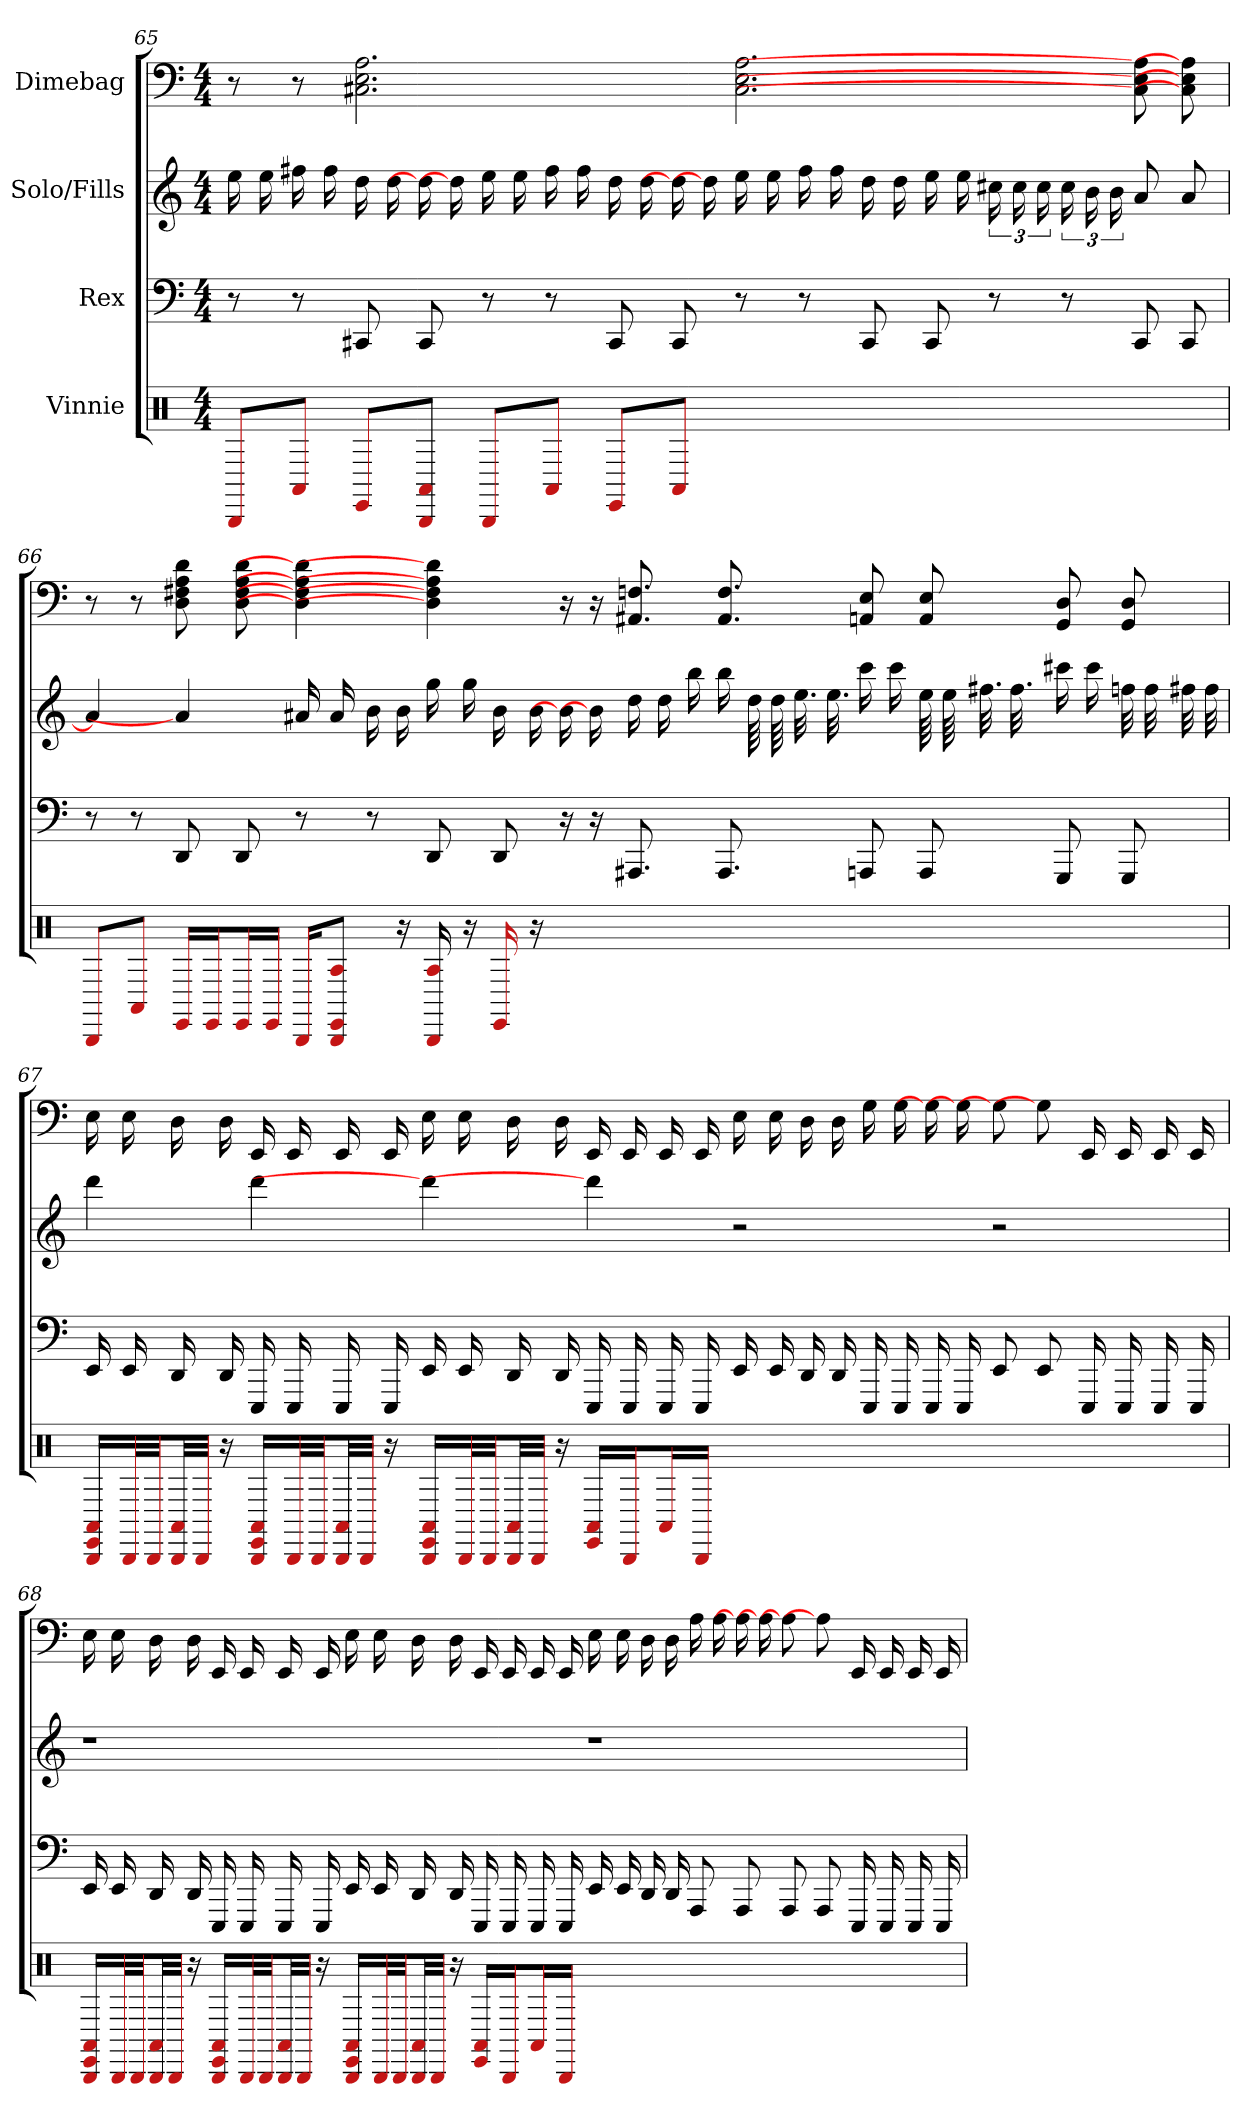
**kern	**kern	**kern	**kern
*part4	*part3	*part2	*part1
*staff4	*staff3	*staff2	*staff1
*I"Vinnie	*I"Rex	*I"Solo/Fills	*I"Dimebag
*clefX	*	*	*
*k[]	*k[]	*k[]	*k[]
*M4/4	*M4/4	*M4/4	*M4/4
=65	=65	=65	=65
8BBB/L	8r	16ee	8r
.	.	16ee	.
8AA#/J	8r	16ff#	8r
.	.	16ff#	.
8EE/L	8CC#	16dd	2.A 2.E 2.C#
.	.	16dd	.
8AA#/ 8BBB/J	8CC#	16dd]	.
.	.	16dd]	.
8BBB/L	8r	16ee	.
.	.	16ee	.
8AA#/J	8r	16ff#	.
.	.	16ff#	.
8EE/L	8CC#	16dd	.
.	.	16dd	.
8AA#/J	8CC#	16dd]	.
.	.	16dd]	.
1ryy	8r	16ee	2.A 2.E 2.C#
.	.	16ee	.
.	8r	16ff#	.
.	.	16ff#	.
.	8CC#	16dd	.
.	.	16dd	.
.	8CC#	16ee	.
.	.	16ee	.
.	8r	24cc#	.
.	.	24cc#	.
.	.	24cc#	.
.	8r	24cc#	.
.	.	24b	.
.	.	24b	.
.	8CC#	8a	8A] 8E] 8C#]
.	8CC#	8a	8A] 8E] 8C#]
=66	=66	=66	=66
8BBB/L	8r	4a]	8r
8AA#/J	8r	.	8r
16EE/LL	8DD	4a]	8d 8A 8F# 8D
16EE/J	.	.	.
16EE/L	8DD	.	8d 8A 8F# 8D
16EE/JJ	.	.	.
16BBB/KL	8r	16a#	4d] 4A] 4F#] 4D]
8EE/ 8BBB/ 8A/J	.	16a#	.
.	8r	16b	.
16r	.	16b	.
16BBB 16A	8DD	16gg	4d] 4A] 4F#] 4D]
16r	.	16gg	.
16EE	8DD	16b	.
16r	.	16b	.
1ryy	16r	16b]	16r
.	16r	16b]	16r
.	8.AAA#	16dd	8.F 8.AA#
.	.	16dd	.
.	.	16bb	.
.	8.AAA#	16bb	8.F 8.AA#
.	.	64dd	.
.	.	64dd	.
.	.	32.ee	.
.	.	32.ee	.
.	8AAA	16ccc	8E 8AA
.	.	16ccc	.
.	8AAA	64ee	8E 8AA
.	.	64ee	.
.	.	32.ff#	.
.	.	32.ff#	.
.	8GGG	16ccc#	8D 8GG
.	.	16ccc#	.
.	8GGG	32ff	8D 8GG
.	.	32ff	.
.	.	32ff#	.
.	.	32ff#	.
=67	=67	=67	=67
16AA#/ 16EE/ 16BBB/LL	16EE	4ddd	16E
32BBB/L	16EE	.	16E
32BBB/JJ	.	.	.
32AA#/ 32BBB/LL	16DD	.	16D
32BBB/JJJ	.	.	.
16r	16DD	.	16D
16AA#/ 16EE/ 16BBB/LL	16EEE	4ddd	16EE
32BBB/L	16EEE	.	16EE
32BBB/JJ	.	.	.
32AA#/ 32BBB/LL	16EEE	.	16EE
32BBB/JJJ	.	.	.
16r	16EEE	.	16EE
16AA#/ 16EE/ 16BBB/LL	16EE	4ddd]	16E
32BBB/L	16EE	.	16E
32BBB/JJ	.	.	.
32AA#/ 32BBB/LL	16DD	.	16D
32BBB/JJJ	.	.	.
16r	16DD	.	16D
16AA#/ 16EE/LL	16EEE	4ddd]	16EE
16BBB/J	16EEE	.	16EE
16AA#/L	16EEE	.	16EE
16BBB/JJ	16EEE	.	16EE
1ryy	16EE	2r	16E
.	16EE	.	16E
.	16DD	.	16D
.	16DD	.	16D
.	16EEE	.	16G
.	16EEE	.	16G
.	16EEE	.	16G]
.	16EEE	.	16G]
.	8EE	2r	8G]
.	8EE	.	8G]
.	16EEE	.	16EE
.	16EEE	.	16EE
.	16EEE	.	16EE
.	16EEE	.	16EE
=68	=68	=68	=68
16AA#/ 16EE/ 16BBB/LL	16EE	1r	16E
32BBB/L	16EE	.	16E
32BBB/JJ	.	.	.
32AA#/ 32BBB/LL	16DD	.	16D
32BBB/JJJ	.	.	.
16r	16DD	.	16D
16AA#/ 16EE/ 16BBB/LL	16EEE	.	16EE
32BBB/L	16EEE	.	16EE
32BBB/JJ	.	.	.
32AA#/ 32BBB/LL	16EEE	.	16EE
32BBB/JJJ	.	.	.
16r	16EEE	.	16EE
16AA#/ 16EE/ 16BBB/LL	16EE	.	16E
32BBB/L	16EE	.	16E
32BBB/JJ	.	.	.
32AA#/ 32BBB/LL	16DD	.	16D
32BBB/JJJ	.	.	.
16r	16DD	.	16D
16AA#/ 16EE/LL	16EEE	.	16EE
16BBB/J	16EEE	.	16EE
16AA#/L	16EEE	.	16EE
16BBB/JJ	16EEE	.	16EE
1ryy	16EE	1r	16E
.	16EE	.	16E
.	16DD	.	16D
.	16DD	.	16D
.	8AAA	.	16A
.	.	.	16A
.	8AAA	.	16A]
.	.	.	16A]
.	8AAA	.	8A]
.	8AAA	.	8A]
.	16EEE	.	16EE
.	16EEE	.	16EE
.	16EEE	.	16EE
.	16EEE	.	16EE
=	=	=	=
*-	*-	*-	*-
